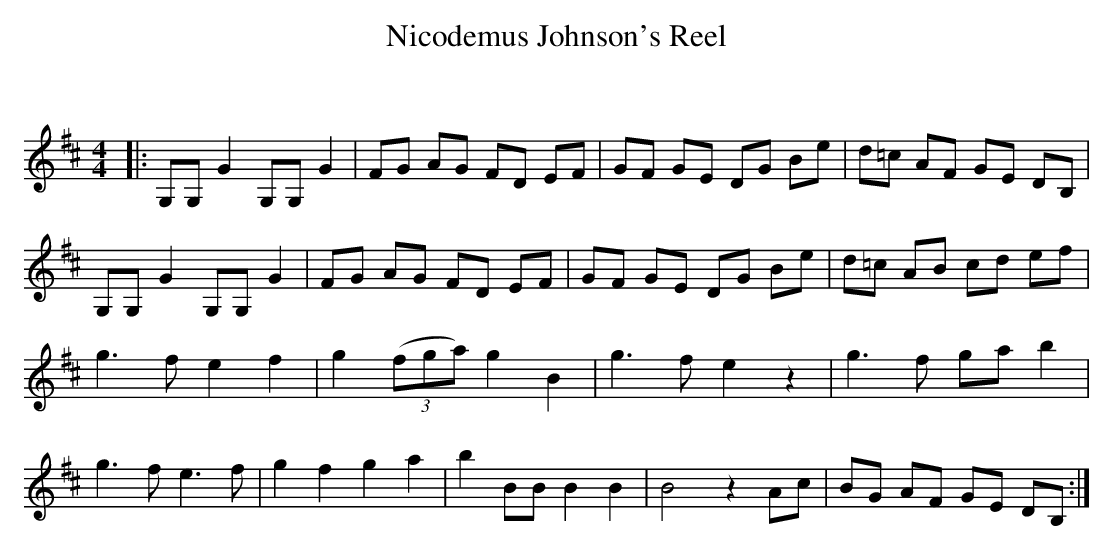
X:1
T: Nicodemus Johnson's Reel
C:
Q: 232
K:Bm
M:4/4
L:1/8
|:G,G, G2 G,G, G2|FG AG FD EF|GF GE DG Be|d=c AF GE DB,|
G,G, G2 G,G, G2|FG AG FD EF|GF GE DG Be|d=c AB cd ef|
g3f e2 f2|g2 ((3fga) g2 B2|g3f e2 z2|g3f ga b2|
g3f e3f|g2 f2 g2 a2|b2 BB B2 B2|B4 z2 Ac|BG AF GE DB,:|
